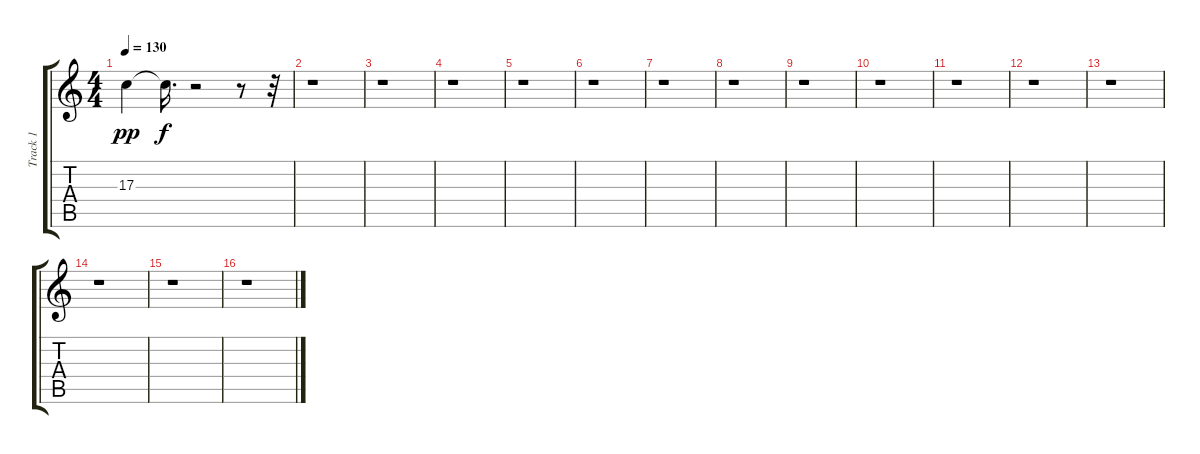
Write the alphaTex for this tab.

\track ("Track 1" "Track 1") {instrument acousticgrandpiano}
\staff {score tabs}
\tuning (E4 B3 G3 D3 A2 E2) {hide}
\ts (4 4)
\tempo 130
\clef g2
\ks c
17.3.4{dy pp} 17.3{t}.16{d dy f} r.2 r.8 r.32 |
r.1 |
r.1 |
r.1 |
r.1 |
r.1 |
r.1 |
r.1 |
r.1 |
r.1 |
r.1 |
r.1 |
r.1 |
r.1 |
r.1 |
r.1
